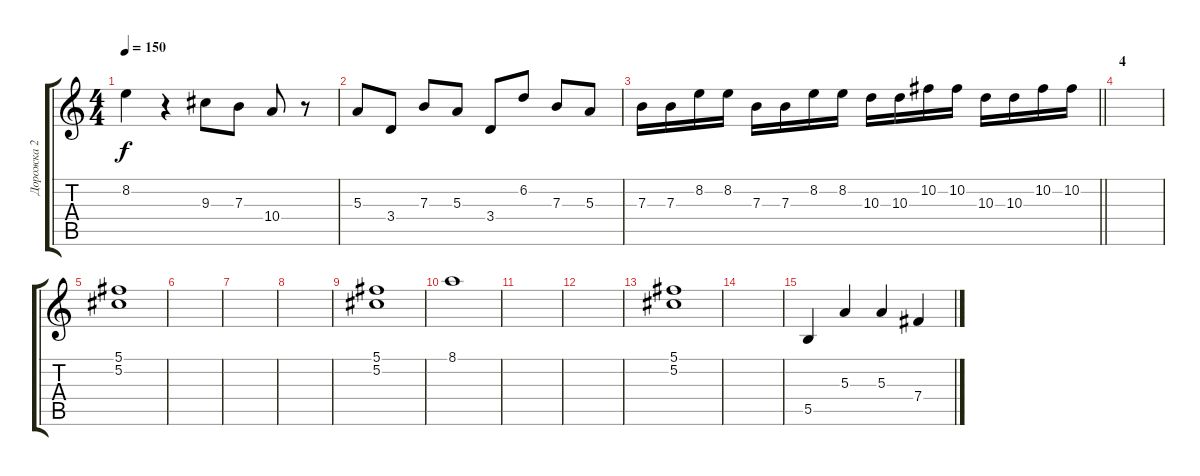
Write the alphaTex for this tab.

\track ("Дорожка 2" "Дорожка 2") {instrument distortionguitar}
\staff {score tabs}
\tuning (Db4 Ab3 E3 B2 Gb2 B1) {hide}
\ts (4 4)
\tempo 150
\clef g2
\ks c
8.2.4{dy f} r.4 9.3.8 7.3.8 10.4.8 r.8 |
5.3.8 3.4.8 7.3.8 5.3.8 3.4.8 6.2.8 7.3.8 5.3.8 |
\barLineRight lightlight
7.3.16 7.3.16 8.2.16 8.2.16 7.3.16 7.3.16 8.2.16 8.2.16 10.3.16 10.3.16 10.2.16 10.2.16 10.3.16 10.3.16 10.2.16 10.2.16 |
\section ("" "4")
|
(5.1 5.2).1 |
|
|
|
(5.1 5.2).1 |
8.1.1 |
|
|
(5.1 5.2).1 |
|
5.5.4 5.3.4 5.3.4 7.4.4
